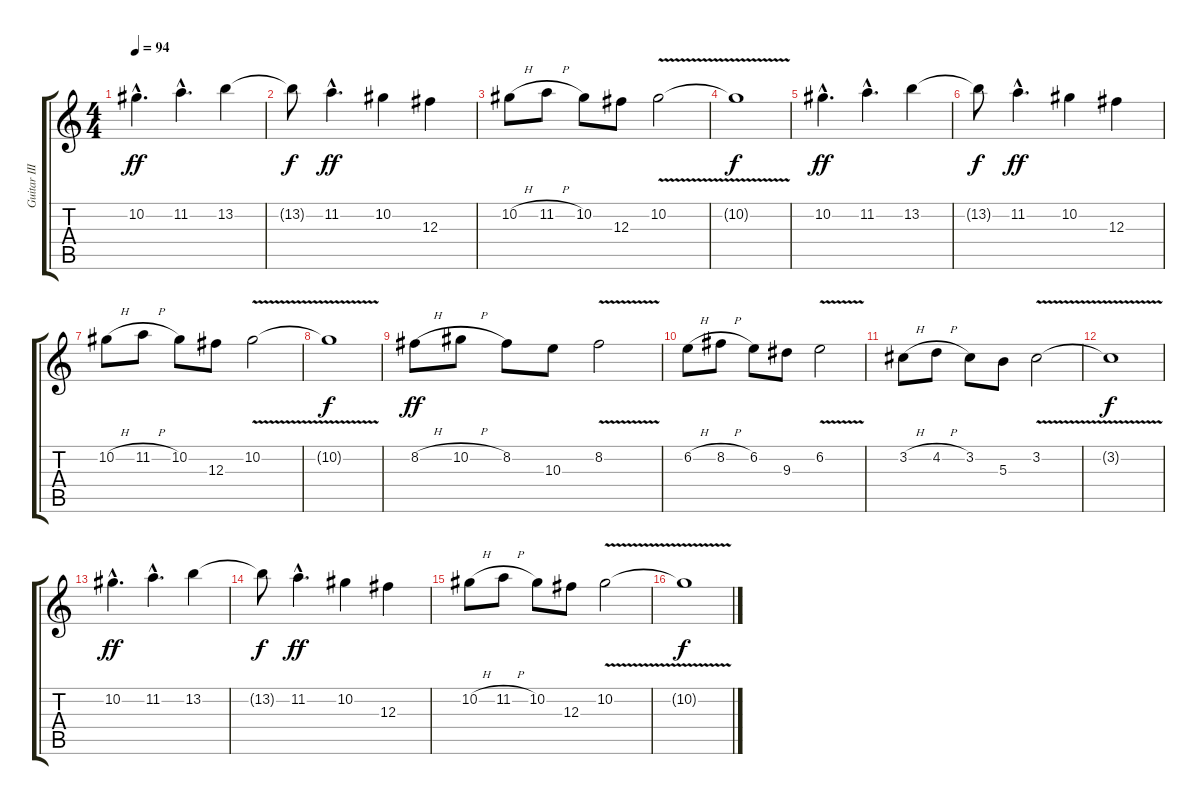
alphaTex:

\track ("Guitar III" "Guitar III") {instrument overdrivenguitar}
\staff {score tabs}
\tuning (Eb4 Bb3 Gb3 Db3 Ab2 Eb2) {hide}
\ts (4 4)
\tempo 94
\clef g2
\ks c
10.2{hac}.4{d dy ff} 11.2{hac}.4{d} 13.2.4 |
13.2{t}.8{dy f} 11.2{hac}.4{d dy ff} 10.2.4 12.3.4 |
10.2{h}.8 11.2{h}.8 10.2.8 12.3.8 10.2{v}.2 |
10.2{t}.1{dy f} |
10.2{hac}.4{d dy ff} 11.2{hac}.4{d} 13.2.4 |
13.2{t}.8{dy f} 11.2{hac}.4{d dy ff} 10.2.4 12.3.4 |
10.2{h}.8 11.2{h}.8 10.2.8 12.3.8 10.2{v}.2 |
10.2{t}.1{dy f} |
8.2{h}.8{dy ff} 10.2{h}.8 8.2.8 10.3.8 8.2{v}.2 |
6.2{h}.8 8.2{h}.8 6.2.8 9.3.8 6.2{v}.2 |
3.2{h}.8 4.2{h}.8 3.2.8 5.3.8 3.2{v}.2 |
3.2{t}.1{dy f} |
10.2{hac}.4{d dy ff} 11.2{hac}.4{d} 13.2.4 |
13.2{t}.8{dy f} 11.2{hac}.4{d dy ff} 10.2.4 12.3.4 |
10.2{h}.8 11.2{h}.8 10.2.8 12.3.8 10.2{v}.2 |
10.2{t}.1{dy f}
